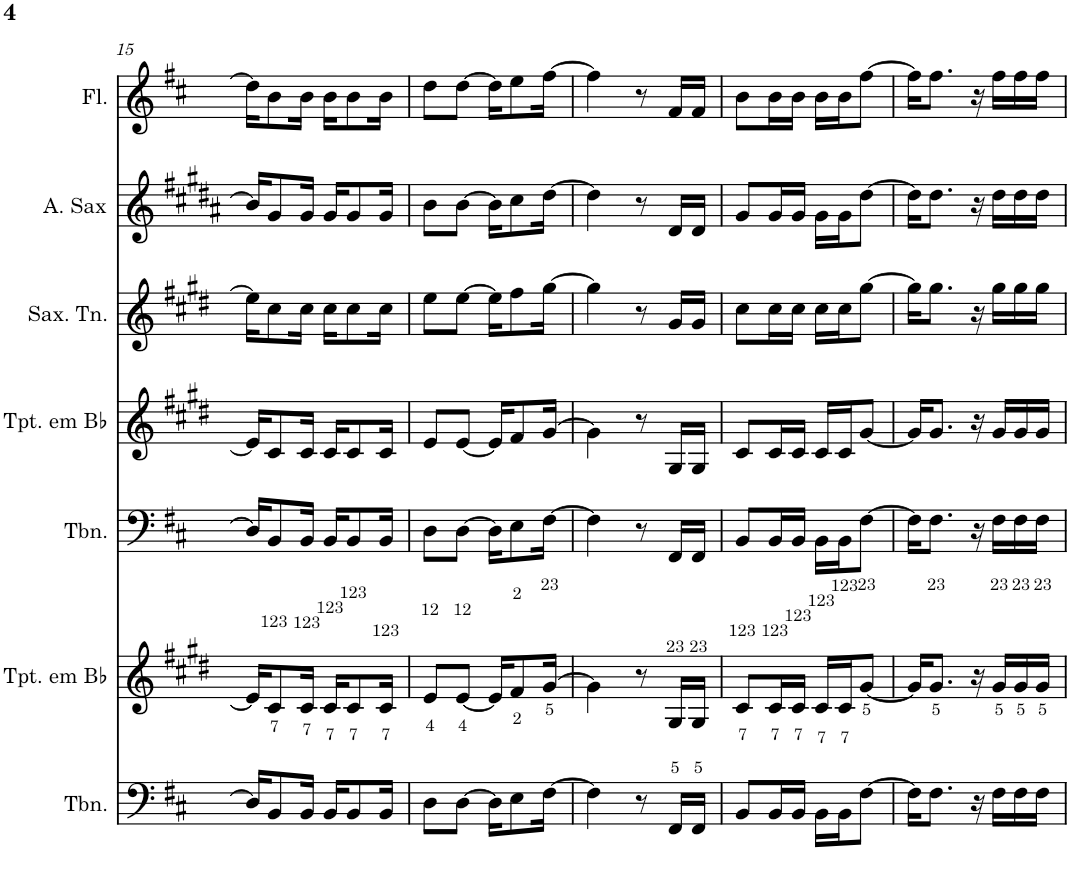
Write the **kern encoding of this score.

**kern	**kern	**kern	**kern	**kern	**kern	**kern
*part7	*part6	*part5	*part4	*part3	*part2	*part1
*staff7	*staff6	*staff5	*staff4	*staff3	*staff2	*staff1
*I"Trombone	*I"Trompete em Bb	*I"Trombone	*I"Trompete em Bb	*I"Saxofone Tenor	*I"Saxofone Alto	*I"Flauta Transversal
*I'Tbn.	*I'Tpt. em Bb	*I'Tbn.	*I'Tpt. em Bb	*I'Sax. Tn.	*	*I'Fl.
!!LO:PB:g=z
*clefF4	*clefG2	*clefF4	*clefG2	*clefG2	*clefG2	*clefG2
*	*Trd1c2	*	*Trd1c2	*Trd8c14	*Trd5c9	*
*k[f#c#]	*k[f#c#g#d#]	*k[f#c#]	*k[f#c#g#d#]	*k[f#c#g#d#]	*k[f#c#g#d#a#]	*k[f#c#]
*D:	*E:	*D:	*E:	*E:	*B:	*D:
*M2/4	*M2/4	*M2/4	*M2/4	*M2/4	*M2/4	*M2/4
=15	=15	=15	=15	=15	=15	=15
16D/KL]	16e/KL]	16D/KL]	16e/KL]	16ee\KL]	16b/KL]	16dd\KL]
8BB/	8c#/	8BB/	8c#/	8cc#\	8g#/	8b\
16BB/Jk	16c#/Jk	16BB/Jk	16c#/Jk	16cc#\Jk	16g#/Jk	16b\Jk
16BB/KL	16c#/KL	16BB/KL	16c#/KL	16cc#\KL	16g#/KL	16b\KL
8BB/	8c#/	8BB/	8c#/	8cc#\	8g#/	8b\
16BB/Jk	16c#/Jk	16BB/Jk	16c#/Jk	16cc#\Jk	16g#/Jk	16b\Jk
=16	=16	=16	=16	=16	=16	=16
8D\L	8e/L	8D\L	8e/L	8ee\L	8b\L	8dd\L
[8D\J	[8e/J	[8D\J	[8e/J	[8ee\J	[8b\J	[8dd\J
16D\KL]	16e/KL]	16D\KL]	16e/KL]	16ee\KL]	16b\KL]	16dd\KL]
8E\	8f#/	8E\	8f#/	8ff#\	8cc#\	8ee\
[16F#\Jk	[16g#/Jk	[16F#\Jk	[16g#/Jk	[16gg#\Jk	[16dd#\Jk	[16ff#\Jk
=17	=17	=17	=17	=17	=17	=17
4F#\]	4g#\]	4F#\]	4g#\]	4gg#\]	4dd#\]	4ff#\]
8r	8r	8r	8r	8r	8r	8r
16FF#/LL	16G#/LL	16FF#/LL	16G#/LL	16g#/LL	16d#/LL	16f#/LL
16FF#/JJ	16G#/JJ	16FF#/JJ	16G#/JJ	16g#/JJ	16d#/JJ	16f#/JJ
=18	=18	=18	=18	=18	=18	=18
8BB/L	8c#/L	8BB/L	8c#/L	8cc#\L	8g#/L	8b\L
16BB/L	16c#/L	16BB/L	16c#/L	16cc#\L	16g#/L	16b\L
16BB/JJ	16c#/JJ	16BB/JJ	16c#/JJ	16cc#\JJ	16g#/JJ	16b\JJ
16BB\LL	16c#/LL	16BB\LL	16c#/LL	16cc#\LL	16g#\LL	16b\LL
16BB\J	16c#/J	16BB\J	16c#/J	16cc#\J	16g#\J	16b\J
[8F#\J	[8g#/J	[8F#\J	[8g#/J	[8gg#\J	[8dd#\J	[8ff#\J
=19	=19	=19	=19	=19	=19	=19
16F#\KL]	16g#/KL]	16F#\KL]	16g#/KL]	16gg#\KL]	16dd#\KL]	16ff#\KL]
8.F#\J	8.g#/J	8.F#\J	8.g#/J	8.gg#\J	8.dd#\J	8.ff#\J
16r	16r	16r	16r	16r	16r	16r
16F#\LL	16g#/LL	16F#\LL	16g#/LL	16gg#\LL	16dd#\LL	16ff#\LL
16F#\	16g#/	16F#\	16g#/	16gg#\	16dd#\	16ff#\
16F#\JJ	16g#/JJ	16F#\JJ	16g#/JJ	16gg#\JJ	16dd#\JJ	16ff#\JJ
=	=	=	=	=	=	=
*-	*-	*-	*-	*-	*-	*-
